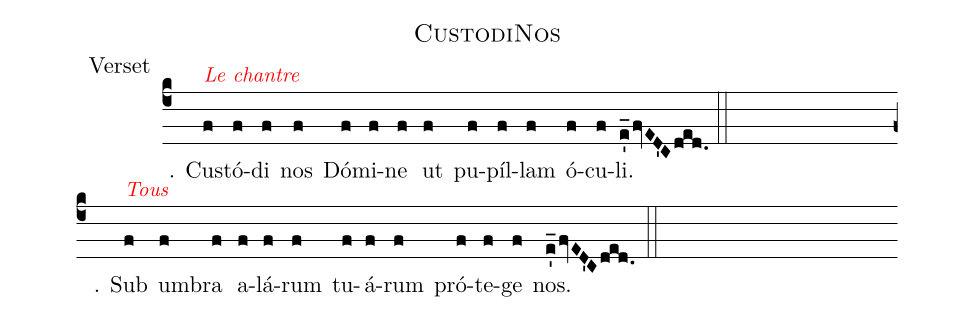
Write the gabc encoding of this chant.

name:CustodiNos;
office-part:Verset;
%%
(c4) <alt>\rubrica{Le chantre}</alt>
℣. C{u}(f)stó(f)di(f) nos(f) Dó(f)mi(f)ne(f) ut(f) pu(f)píl(f)lam(f) ó(f)cu(f)li.(e'_fvED'Cded.) (::Z)

<alt>\rubrica{Tous}</alt>
℟. S{u}b(f) um(f)bra(f) a(f)lá(f)rum(f) tu(f)á(f)rum(f) pró(f)te(f)ge(f) nos.(e'_fvED'Cded.) (::)
